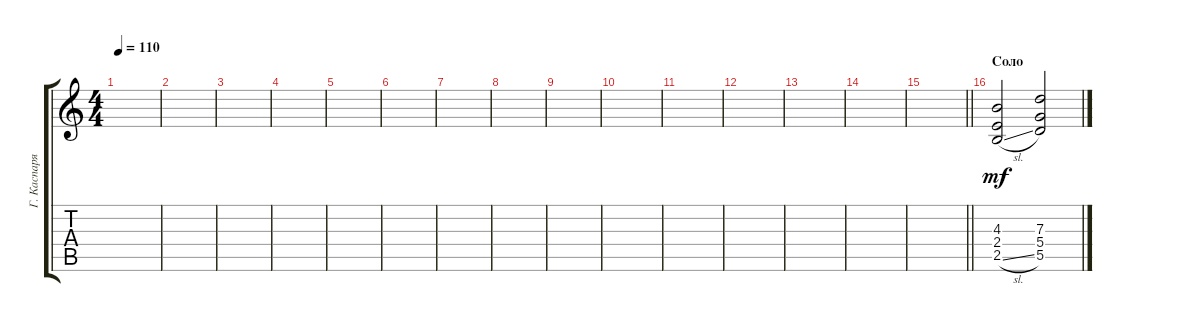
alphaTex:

\track ("Г. Каспарян (OVERDRIVE)" "Г. Каспаря") {instrument overdrivenguitar}
\staff {score tabs}
\tuning (E4 B3 G3 D3 A2 E2) {hide}
\ts (4 4)
\tempo 110
\clef g2
\ks c
|
|
|
|
|
|
|
|
|
|
|
|
|
|
\barLineRight lightlight
|
\section ("" "Соло")
(4.3 2.4 2.5{sl}).2{dy mf} (7.3 5.4 5.5).2
